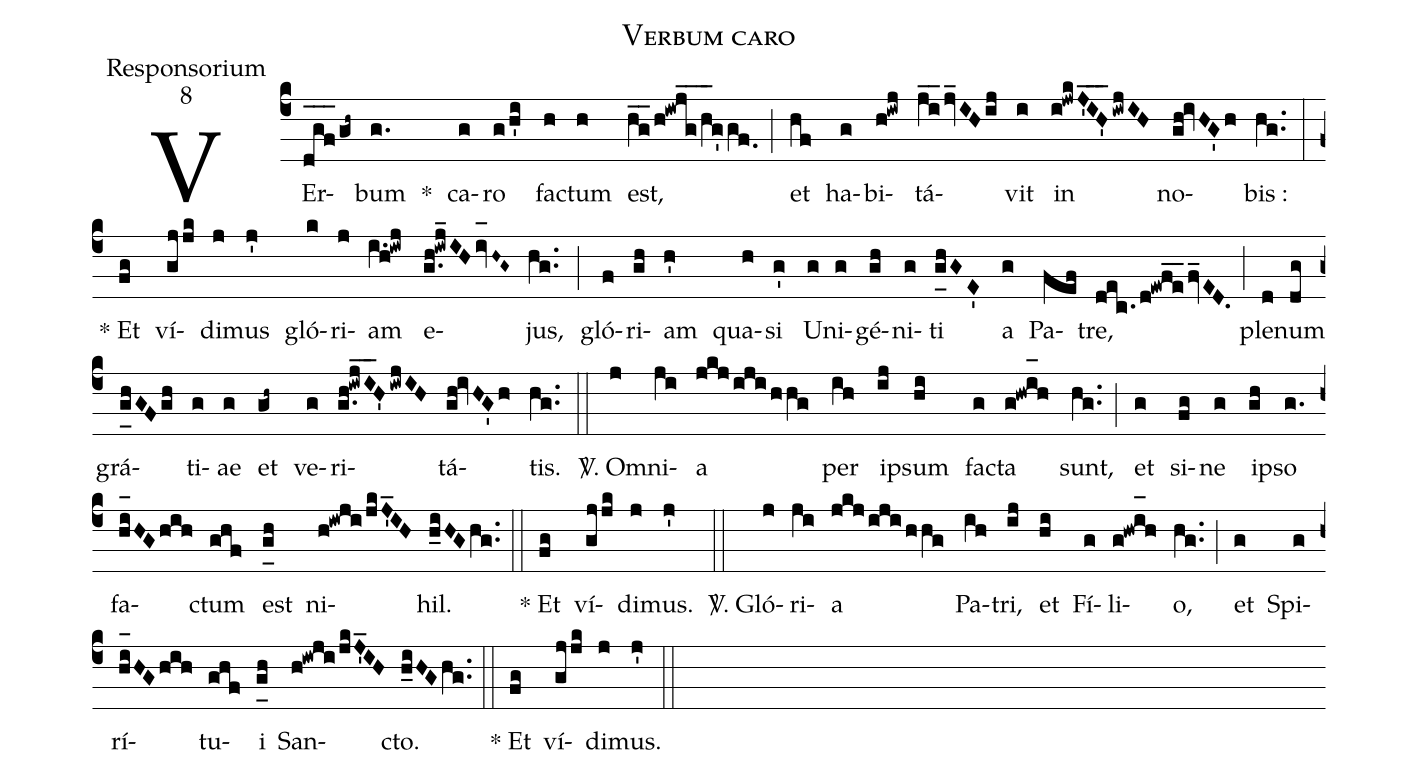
name:Verbum caro;
office-part:Responsorium;
mode:8;
%%
(c4) VEr(d_[oh:h]g_[oh:h]f_[oh:h]/gh~)bum(g.) *() ca(g)ro(g/h'i) fa(h)ctum(h) est,(hg__/h!iwjg__/h_g'gf.0) (;) et(hf) ha(g)bi(h!iwj)tá(j_i_2jv_IHij)vit(i) in(i!jwkJ'IH'___iwjIH) no(gh!ivHG'h)bis :(hg..) (:) * Et(fg) ví(gjjk)di(j)mus(j') gló(k)ri(j)am(i.h!iwj) e(g.h!iwj_IHiv_[oh:h]H~G~)jus,(hg..) (;) gló(f)ri(gh)am(h') qua(h)si(g') U(g)ni(g)gé(gh)ni(g)ti(g_[uh:l]hGE') a(g) Pa(fef)tre,(dec./d!ewf_e_2fv_ED.) (;) ple(d)num(dg) grá(g_[uh:l]hGFgh)ti(g)ae(g) et(gh~) ve(g)ri(g.h!iwj_I_H'iwjIH)tá(gh!ivHG'h)tis.(hg..) (::)
<sp>V/</sp>. O(j)mni(ji)a(jkjijihhg) per(ih) i(ij)psum(hi) fa(g)cta(g!hwi_[oh:h]h) sunt,(hg..) (;) et(g) si(fg)ne(g) i(gh)pso(g.) fa(hi_[oh:h]HGhih)ctum(ghf) est(g_[uh:l]h) ni(h!iwji/jkJ'_IH)hil.(h_iHGhg..) (::) * Et(fg) ví(gjjk)di(j)mus.(j') (::)
<sp>V/</sp>. Gló(j)ri(ji)a(jkjijihhg) Pa(ih)tri,(ij) et(hi) Fí(g)li(g!hwi_[oh:h]h)o,(hg..) (;) et(g) Spi(g)rí(hi_[oh:h]HGhih)tu(ghf)i(g_[uh:l]h) San(h!iwji/jkJ'_IH)cto.(h_iHGhg..) (::) * Et(fg) ví(gjjk)di(j)mus.(j') (::)
